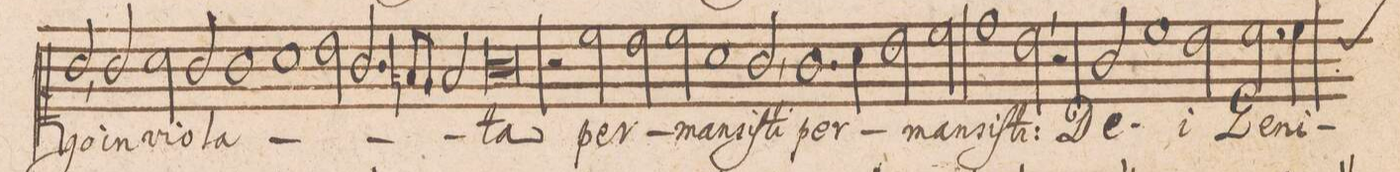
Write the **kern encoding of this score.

**kern	**text
*I"CANTVS.	*
*clefC1	*
*k[]	*
*met(c|)	*
*M2/1	*
2g,</	-go
2g/	in-
=44-	=44-
2a\	-vi-
2g/	-o-
1g\	-la-
=45-	=45-
1a\	.
2b\	.
2.g/	.
=46-	=46-
8fn/L	.
8e/J	.
2f/	.
0g\	-ta
=47-	=47-
2r	.
2cc\	per-
=48-	=48-
2b\	.
2cc\	-man-
1a\	-ſi-
=49-	=49-
2g,</	-sti
1g\	per-
4ryy	.
4a\	.
=50-	=50-
2b\	.
2cc\	-man-
1dd\	-si-
=51-	=51-
2b,<\	-ſti
2r	.
2g/	De-
1cc\	.
=52-	=52-
2b\	-i
2.cc\	Ge-
*custos:b	*
4cc\	ni-
=53-	=53-
*-	*-
